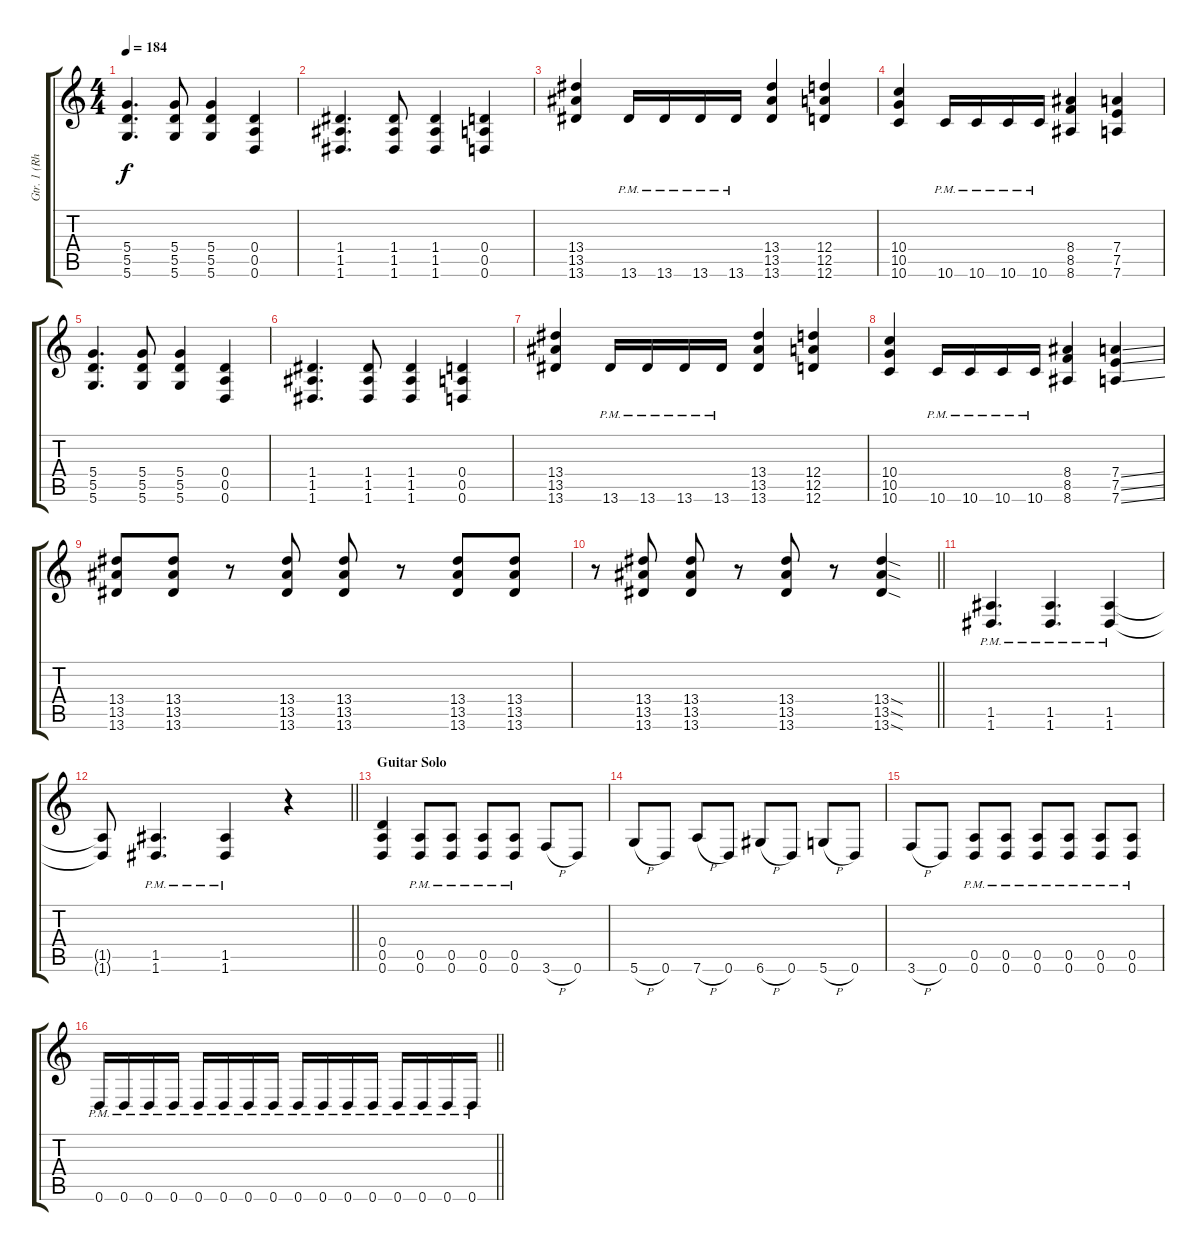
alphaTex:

\track ("Gtr. 1 (Rhythm)" "Gtr. 1 (Rh") {instrument distortionguitar}
\staff {score tabs}
\tuning (E4 B3 G3 D3 A2 D2) {hide}
\ts (4 4)
\tempo 184
\clef g2
\ks c
(5.4 5.5 5.6).4{d dy f} (5.4 5.5 5.6).8 (5.4 5.5 5.6).4 (0.4 0.5 0.6).4 |
(1.4 1.5 1.6).4{d} (1.4 1.5 1.6).8 (1.4 1.5 1.6).4 (0.4 0.5 0.6).4 |
(13.4 13.5 13.6).4 13.6{pm}.16 13.6{pm}.16 13.6{pm}.16 13.6{pm}.16 (13.4 13.5 13.6).4 (12.4 12.5 12.6).4 |
(10.4 10.5 10.6).4 10.6{pm}.16 10.6{pm}.16 10.6{pm}.16 10.6{pm}.16 (8.4 8.5 8.6).4 (7.4 7.5 7.6).4 |
(5.4 5.5 5.6).4{d} (5.4 5.5 5.6).8 (5.4 5.5 5.6).4 (0.4 0.5 0.6).4 |
(1.4 1.5 1.6).4{d} (1.4 1.5 1.6).8 (1.4 1.5 1.6).4 (0.4 0.5 0.6).4 |
(13.4 13.5 13.6).4 13.6{pm}.16 13.6{pm}.16 13.6{pm}.16 13.6{pm}.16 (13.4 13.5 13.6).4 (12.4 12.5 12.6).4 |
(10.4 10.5 10.6).4 10.6{pm}.16 10.6{pm}.16 10.6{pm}.16 10.6{pm}.16 (8.4 8.5 8.6).4 (7.4{ss} 7.5{ss} 7.6{ss}).4 |
(13.4 13.5 13.6).8 (13.4 13.5 13.6).8 r.8 (13.4 13.5 13.6).8 (13.4 13.5 13.6).8 r.8 (13.4 13.5 13.6).8 (13.4 13.5 13.6).8 |
\barLineRight lightlight
r.8 (13.4 13.5 13.6).8 (13.4 13.5 13.6).8 r.8 (13.4 13.5 13.6).8 r.8 (13.4{sod} 13.5{sod} 13.6{sod}).4 |
(1.5{pm} 1.6{pm}).4{d} (1.5{pm} 1.6{pm}).4{d} (1.5{pm} 1.6{pm}).4 |
\barLineRight lightlight
(1.5{t} 1.6{t}).8 (1.5{pm} 1.6{pm}).4{d} (1.5{pm} 1.6{pm}).4 r.4 |
\section ("" "Guitar Solo")
(0.4 0.5 0.6).4 (0.5{pm} 0.6{pm}).8 (0.5{pm} 0.6{pm}).8 (0.5{pm} 0.6{pm}).8 (0.5{pm} 0.6{pm}).8 3.6{h}.8 0.6.8 |
5.6{h}.8 0.6.8 7.6{h}.8 0.6.8 6.6{h}.8 0.6.8 5.6{h}.8 0.6.8 |
3.6{h}.8 0.6.8 (0.5{pm} 0.6{pm}).8 (0.5{pm} 0.6{pm}).8 (0.5{pm} 0.6{pm}).8 (0.5{pm} 0.6{pm}).8 (0.5{pm} 0.6{pm}).8 (0.5{pm} 0.6{pm}).8 |
\barLineRight lightlight
0.6{pm}.16 0.6{pm}.16 0.6{pm}.16 0.6{pm}.16 0.6{pm}.16 0.6{pm}.16 0.6{pm}.16 0.6{pm}.16 0.6{pm}.16 0.6{pm}.16 0.6{pm}.16 0.6{pm}.16 0.6{pm}.16 0.6{pm}.16 0.6{pm}.16 0.6{pm}.16
